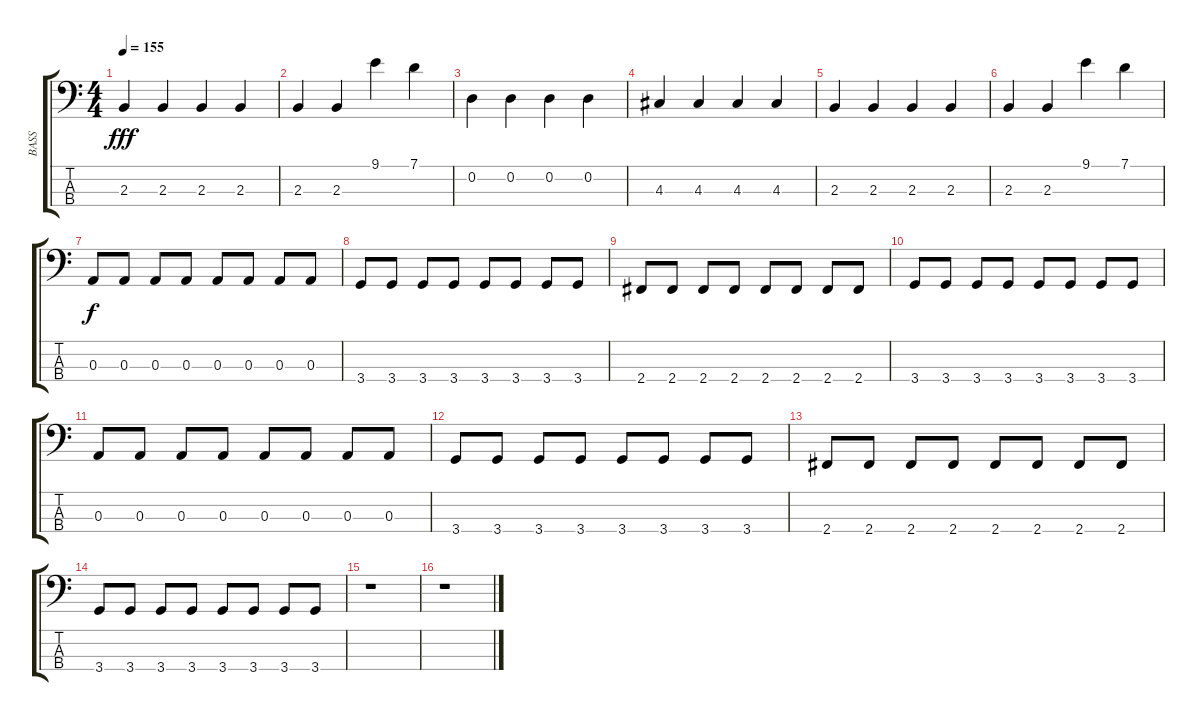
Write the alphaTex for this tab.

\track ("BASS" "BASS") {instrument electricbasspick}
\staff {score tabs}
\tuning (G2 D2 A1 E1) {hide}
\ts (4 4)
\tempo 155
\clef f4
\ks c
2.3.4{dy fff} 2.3.4 2.3.4 2.3.4 |
2.3.4 2.3.4 9.1.4 7.1.4 |
0.2.4 0.2.4 0.2.4 0.2.4 |
4.3.4 4.3.4 4.3.4 4.3.4 |
2.3.4 2.3.4 2.3.4 2.3.4 |
2.3.4{balance 14} 2.3.4 9.1.4 7.1.4 |
0.3.8{dy f balance 12} 0.3.8 0.3.8 0.3.8 0.3.8 0.3.8 0.3.8 0.3.8 |
3.4.8 3.4.8 3.4.8 3.4.8 3.4.8 3.4.8 3.4.8 3.4.8 |
2.4.8{balance 11} 2.4.8 2.4.8 2.4.8 2.4.8 2.4.8 2.4.8 2.4.8 |
3.4.8 3.4.8 3.4.8 3.4.8 3.4.8 3.4.8 3.4.8 3.4.8 |
0.3.8 0.3.8 0.3.8 0.3.8 0.3.8 0.3.8 0.3.8 0.3.8 |
3.4.8 3.4.8 3.4.8 3.4.8 3.4.8 3.4.8 3.4.8 3.4.8 |
2.4.8{balance 8} 2.4.8 2.4.8 2.4.8 2.4.8 2.4.8 2.4.8 2.4.8 |
3.4.8 3.4.8 3.4.8 3.4.8 3.4.8 3.4.8 3.4.8 3.4.8 |
r.1 |
r.1
